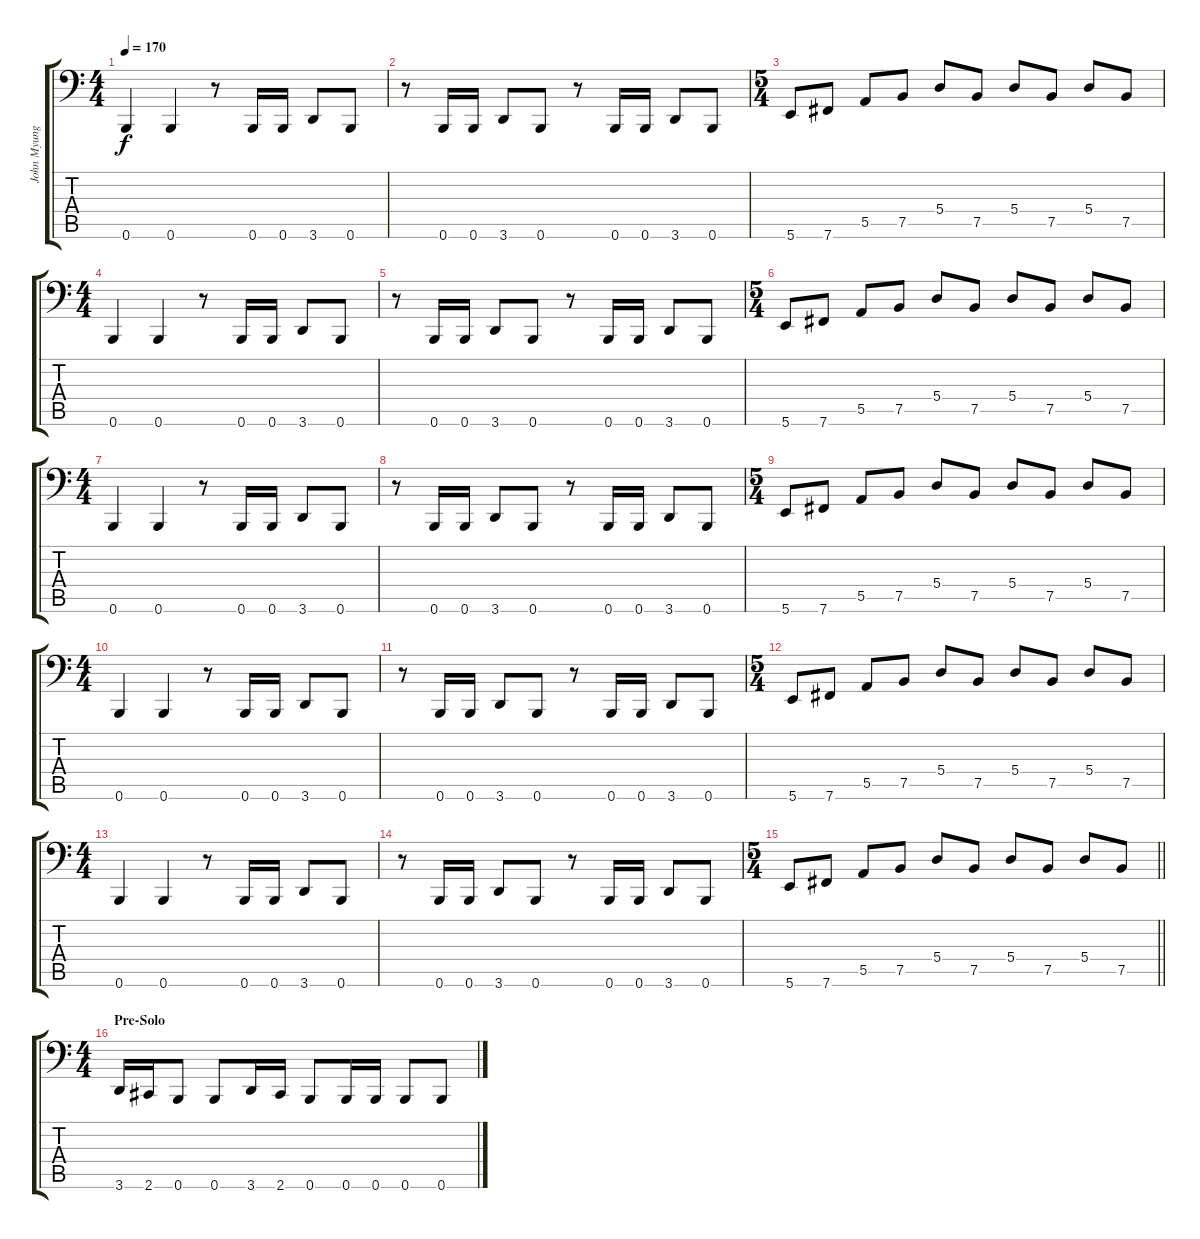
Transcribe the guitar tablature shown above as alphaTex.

\track ("John Myung" "John Myung") {instrument electricbassfinger}
\staff {score tabs}
\tuning (C3 G2 D2 A1 E1 B0) {hide}
\ts (4 4)
\tempo 170
\clef f4
\ks c
0.6.4{dy f} 0.6.4 r.8 0.6.16 0.6.16 3.6.8 0.6.8 |
r.8 0.6.16 0.6.16 3.6.8 0.6.8 r.8 0.6.16 0.6.16 3.6.8 0.6.8 |
\ts (5 4)
5.6.8 7.6.8 5.5.8 7.5.8 5.4.8 7.5.8 5.4.8 7.5.8 5.4.8 7.5.8 |
\ts (4 4)
0.6.4 0.6.4 r.8 0.6.16 0.6.16 3.6.8 0.6.8 |
r.8 0.6.16 0.6.16 3.6.8 0.6.8 r.8 0.6.16 0.6.16 3.6.8 0.6.8 |
\ts (5 4)
5.6.8 7.6.8 5.5.8 7.5.8 5.4.8 7.5.8 5.4.8 7.5.8 5.4.8 7.5.8 |
\ts (4 4)
0.6.4 0.6.4 r.8 0.6.16 0.6.16 3.6.8 0.6.8 |
r.8 0.6.16 0.6.16 3.6.8 0.6.8 r.8 0.6.16 0.6.16 3.6.8 0.6.8 |
\ts (5 4)
5.6.8 7.6.8 5.5.8 7.5.8 5.4.8 7.5.8 5.4.8 7.5.8 5.4.8 7.5.8 |
\ts (4 4)
0.6.4 0.6.4 r.8 0.6.16 0.6.16 3.6.8 0.6.8 |
r.8 0.6.16 0.6.16 3.6.8 0.6.8 r.8 0.6.16 0.6.16 3.6.8 0.6.8 |
\ts (5 4)
5.6.8 7.6.8 5.5.8 7.5.8 5.4.8 7.5.8 5.4.8 7.5.8 5.4.8 7.5.8 |
\ts (4 4)
0.6.4 0.6.4 r.8 0.6.16 0.6.16 3.6.8 0.6.8 |
r.8 0.6.16 0.6.16 3.6.8 0.6.8 r.8 0.6.16 0.6.16 3.6.8 0.6.8 |
\ts (5 4)
\barLineRight lightlight
5.6.8 7.6.8 5.5.8 7.5.8 5.4.8 7.5.8 5.4.8 7.5.8 5.4.8 7.5.8 |
\ts (4 4)
\section ("" "Pre-Solo")
3.6.16 2.6.16 0.6.8 0.6.8 3.6.16 2.6.16 0.6.8 0.6.16 0.6.16 0.6.8 0.6.8
